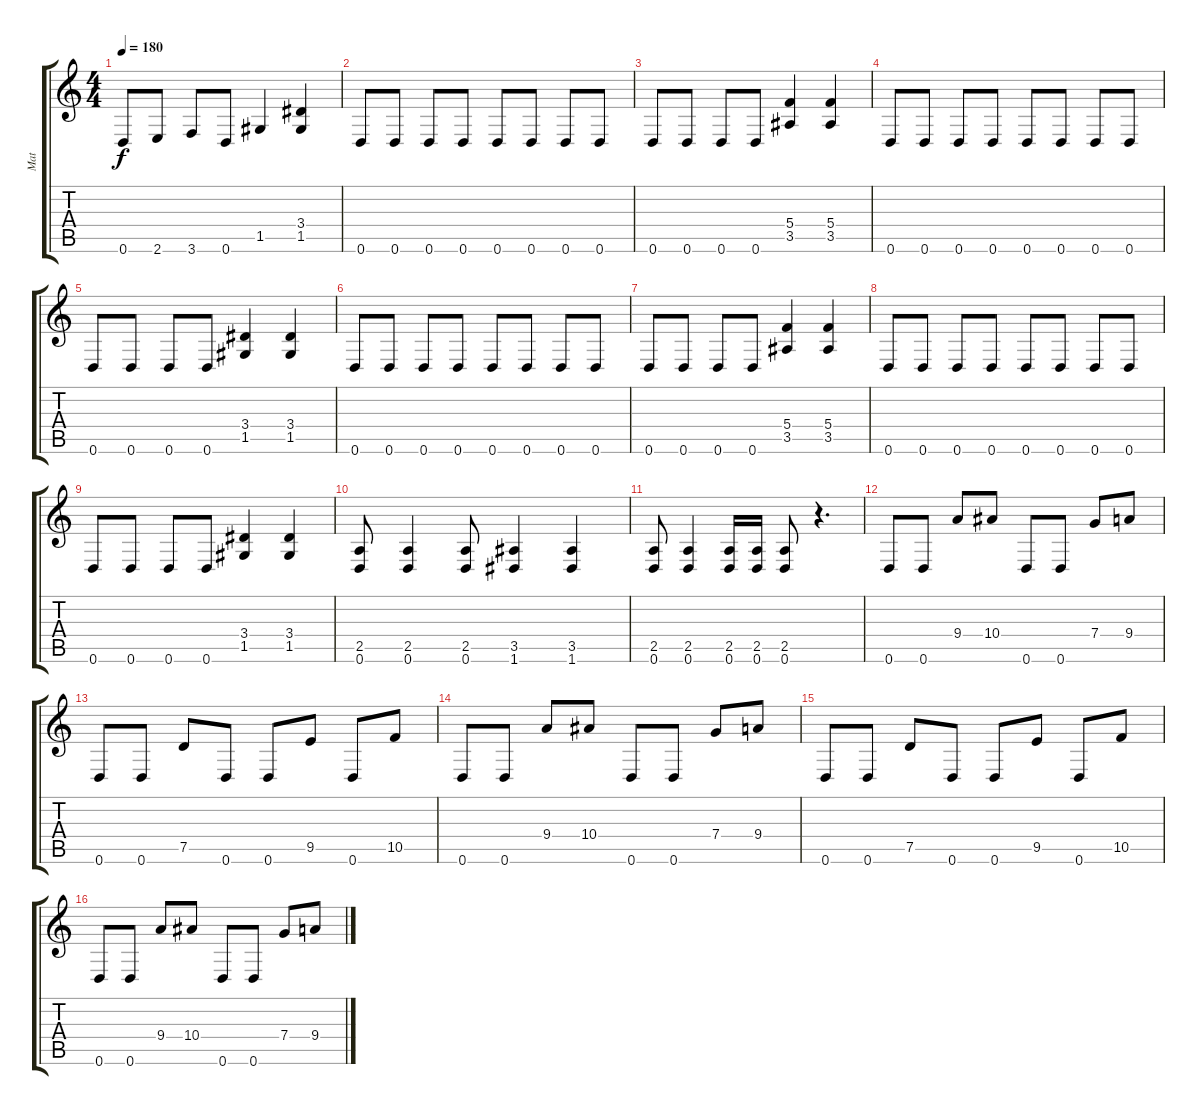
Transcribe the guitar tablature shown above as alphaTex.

\track ("Mat" "Mat") {instrument distortionguitar}
\staff {score tabs}
\tuning (D4 A3 F3 C3 G2 D2) {hide}
\ts (4 4)
\tempo 180
\clef g2
\ks c
0.6.8{dy f} 2.6.8 3.6.8 0.6.8 1.5.4 (3.4 1.5).4 |
0.6.8 0.6.8 0.6.8 0.6.8 0.6.8 0.6.8 0.6.8 0.6.8 |
0.6.8 0.6.8 0.6.8 0.6.8 (5.4 3.5).4 (5.4 3.5).4 |
0.6.8 0.6.8 0.6.8 0.6.8 0.6.8 0.6.8 0.6.8 0.6.8 |
0.6.8 0.6.8 0.6.8 0.6.8 (3.4 1.5).4 (3.4 1.5).4 |
0.6.8 0.6.8 0.6.8 0.6.8 0.6.8 0.6.8 0.6.8 0.6.8 |
0.6.8 0.6.8 0.6.8 0.6.8 (5.4 3.5).4 (5.4 3.5).4 |
0.6.8 0.6.8 0.6.8 0.6.8 0.6.8 0.6.8 0.6.8 0.6.8 |
0.6.8 0.6.8 0.6.8 0.6.8 (3.4 1.5).4 (3.4 1.5).4 |
(2.5 0.6).8 (2.5 0.6).4 (2.5 0.6).8 (3.5 1.6).4 (3.5 1.6).4 |
(2.5 0.6).8 (2.5 0.6).4 (2.5 0.6).16 (2.5 0.6).16 (2.5 0.6).8 r.4{d} |
0.6.8 0.6.8 9.4.8 10.4.8 0.6.8 0.6.8 7.4.8 9.4.8 |
0.6.8 0.6.8 7.5.8 0.6.8 0.6.8 9.5.8 0.6.8 10.5.8 |
0.6.8 0.6.8 9.4.8 10.4.8 0.6.8 0.6.8 7.4.8 9.4.8 |
0.6.8 0.6.8 7.5.8 0.6.8 0.6.8 9.5.8 0.6.8 10.5.8 |
0.6.8 0.6.8 9.4.8 10.4.8 0.6.8 0.6.8 7.4.8 9.4.8
